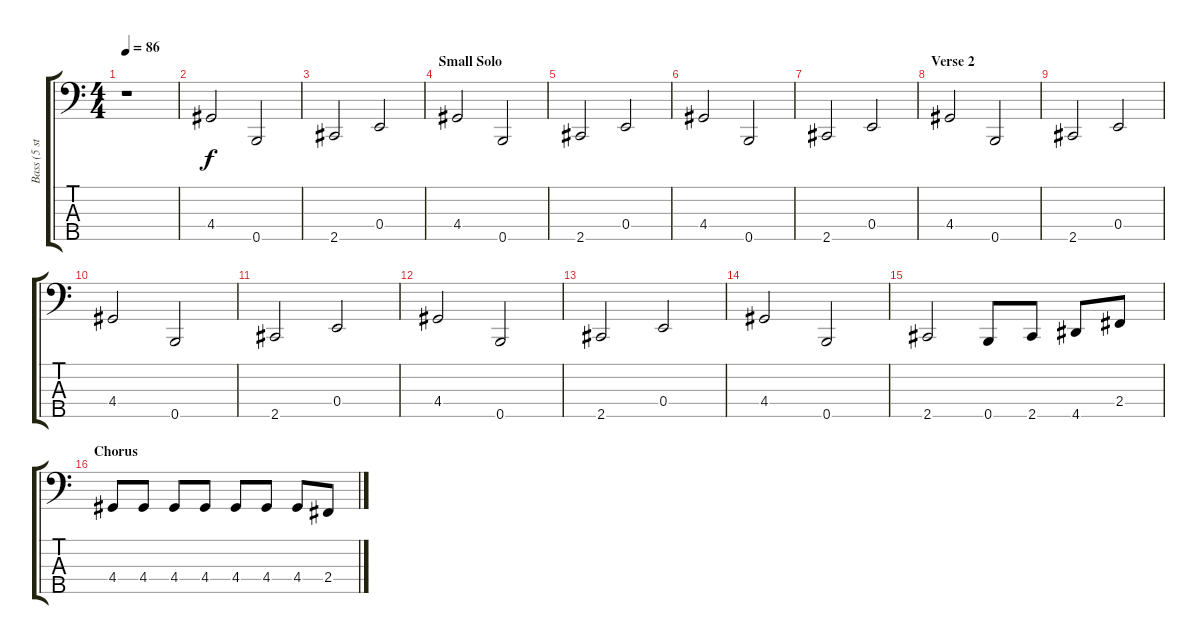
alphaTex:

\track ("Bass (5 strings)" "Bass (5 st") {instrument electricbassfinger}
\staff {score tabs}
\tuning (G2 D2 A1 E1 B0) {hide}
\ts (4 4)
\tempo 86
\clef f4
\ks c
r.1{dy f volume 16 instrument electricbassfinger} |
4.4.2 0.5.2 |
2.5.2 0.4.2 |
\section ("" "Small Solo")
4.4.2 0.5.2 |
2.5.2 0.4.2 |
4.4.2 0.5.2 |
2.5.2 0.4.2 |
\section ("" "Verse 2")
4.4.2 0.5.2 |
2.5.2 0.4.2 |
4.4.2 0.5.2 |
2.5.2 0.4.2 |
4.4.2 0.5.2 |
2.5.2 0.4.2 |
4.4.2 0.5.2 |
2.5.2 0.5.8 2.5.8 4.5.8 2.4.8 |
\section ("" "Chorus")
4.4.8 4.4.8 4.4.8 4.4.8 4.4.8 4.4.8 4.4.8 2.4.8
